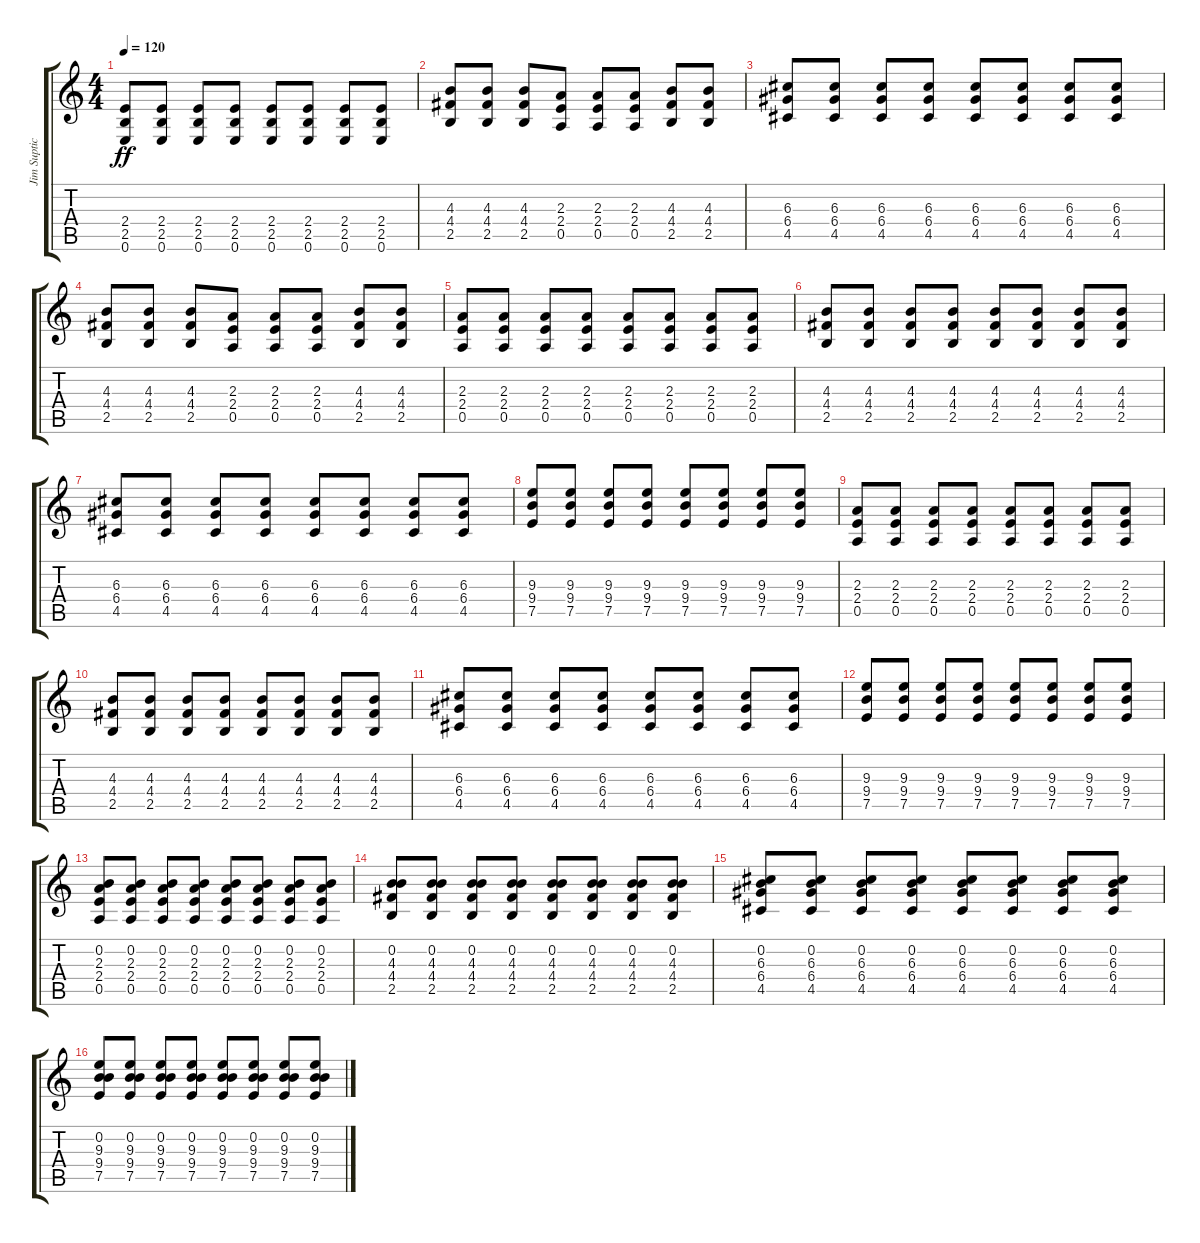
\track ("Jim Suptic" "Jim Suptic") {instrument electricguitarclean}
\staff {score tabs}
\tuning (E4 B3 G3 D3 A2 E2) {hide}
\ts (4 4)
\tempo 120
\clef g2
\ks c
(2.4 2.5 0.6).8{dy ff} (2.4 2.5 0.6).8 (2.4 2.5 0.6).8 (2.4 2.5 0.6).8 (2.4 2.5 0.6).8 (2.4 2.5 0.6).8 (2.4 2.5 0.6).8 (2.4 2.5 0.6).8 |
(4.3 4.4 2.5).8 (4.3 4.4 2.5).8 (4.3 4.4 2.5).8 (2.3 2.4 0.5).8 (2.3 2.4 0.5).8 (2.3 2.4 0.5).8 (4.3 4.4 2.5).8 (4.3 4.4 2.5).8 |
(6.3 6.4 4.5).8 (6.3 6.4 4.5).8 (6.3 6.4 4.5).8 (6.3 6.4 4.5).8 (6.3 6.4 4.5).8 (6.3 6.4 4.5).8 (6.3 6.4 4.5).8 (6.3 6.4 4.5).8 |
(4.3 4.4 2.5).8 (4.3 4.4 2.5).8 (4.3 4.4 2.5).8 (2.3 2.4 0.5).8 (2.3 2.4 0.5).8 (2.3 2.4 0.5).8 (4.3 4.4 2.5).8 (4.3 4.4 2.5).8 |
(2.3 2.4 0.5).8 (2.3 2.4 0.5).8 (2.3 2.4 0.5).8 (2.3 2.4 0.5).8 (2.3 2.4 0.5).8 (2.3 2.4 0.5).8 (2.3 2.4 0.5).8 (2.3 2.4 0.5).8 |
(4.3 4.4 2.5).8 (4.3 4.4 2.5).8 (4.3 4.4 2.5).8 (4.3 4.4 2.5).8 (4.3 4.4 2.5).8 (4.3 4.4 2.5).8 (4.3 4.4 2.5).8 (4.3 4.4 2.5).8 |
(6.3 6.4 4.5).8 (6.3 6.4 4.5).8 (6.3 6.4 4.5).8 (6.3 6.4 4.5).8 (6.3 6.4 4.5).8 (6.3 6.4 4.5).8 (6.3 6.4 4.5).8 (6.3 6.4 4.5).8 |
(9.3 9.4 7.5).8 (9.3 9.4 7.5).8 (9.3 9.4 7.5).8 (9.3 9.4 7.5).8 (9.3 9.4 7.5).8 (9.3 9.4 7.5).8 (9.3 9.4 7.5).8 (9.3 9.4 7.5).8 |
(2.3 2.4 0.5).8 (2.3 2.4 0.5).8 (2.3 2.4 0.5).8 (2.3 2.4 0.5).8 (2.3 2.4 0.5).8 (2.3 2.4 0.5).8 (2.3 2.4 0.5).8 (2.3 2.4 0.5).8 |
(4.3 4.4 2.5).8 (4.3 4.4 2.5).8 (4.3 4.4 2.5).8 (4.3 4.4 2.5).8 (4.3 4.4 2.5).8 (4.3 4.4 2.5).8 (4.3 4.4 2.5).8 (4.3 4.4 2.5).8 |
(6.3 6.4 4.5).8 (6.3 6.4 4.5).8 (6.3 6.4 4.5).8 (6.3 6.4 4.5).8 (6.3 6.4 4.5).8 (6.3 6.4 4.5).8 (6.3 6.4 4.5).8 (6.3 6.4 4.5).8 |
(9.3 9.4 7.5).8 (9.3 9.4 7.5).8 (9.3 9.4 7.5).8 (9.3 9.4 7.5).8 (9.3 9.4 7.5).8 (9.3 9.4 7.5).8 (9.3 9.4 7.5).8 (9.3 9.4 7.5).8 |
(0.2 2.3 2.4 0.5).8{instrument distortionguitar} (0.2 2.3 2.4 0.5).8 (0.2 2.3 2.4 0.5).8 (0.2 2.3 2.4 0.5).8 (0.2 2.3 2.4 0.5).8 (0.2 2.3 2.4 0.5).8 (0.2 2.3 2.4 0.5).8 (0.2 2.3 2.4 0.5).8 |
(0.2 4.3 4.4 2.5).8 (0.2 4.3 4.4 2.5).8 (0.2 4.3 4.4 2.5).8 (0.2 4.3 4.4 2.5).8 (0.2 4.3 4.4 2.5).8 (0.2 4.3 4.4 2.5).8 (0.2 4.3 4.4 2.5).8 (0.2 4.3 4.4 2.5).8 |
(0.2 6.3 6.4 4.5).8 (0.2 6.3 6.4 4.5).8 (0.2 6.3 6.4 4.5).8 (0.2 6.3 6.4 4.5).8 (0.2 6.3 6.4 4.5).8 (0.2 6.3 6.4 4.5).8 (0.2 6.3 6.4 4.5).8 (0.2 6.3 6.4 4.5).8 |
(0.2 9.3 9.4 7.5).8 (0.2 9.3 9.4 7.5).8 (0.2 9.3 9.4 7.5).8 (0.2 9.3 9.4 7.5).8 (0.2 9.3 9.4 7.5).8 (0.2 9.3 9.4 7.5).8 (0.2 9.3 9.4 7.5).8 (0.2 9.3 9.4 7.5).8
